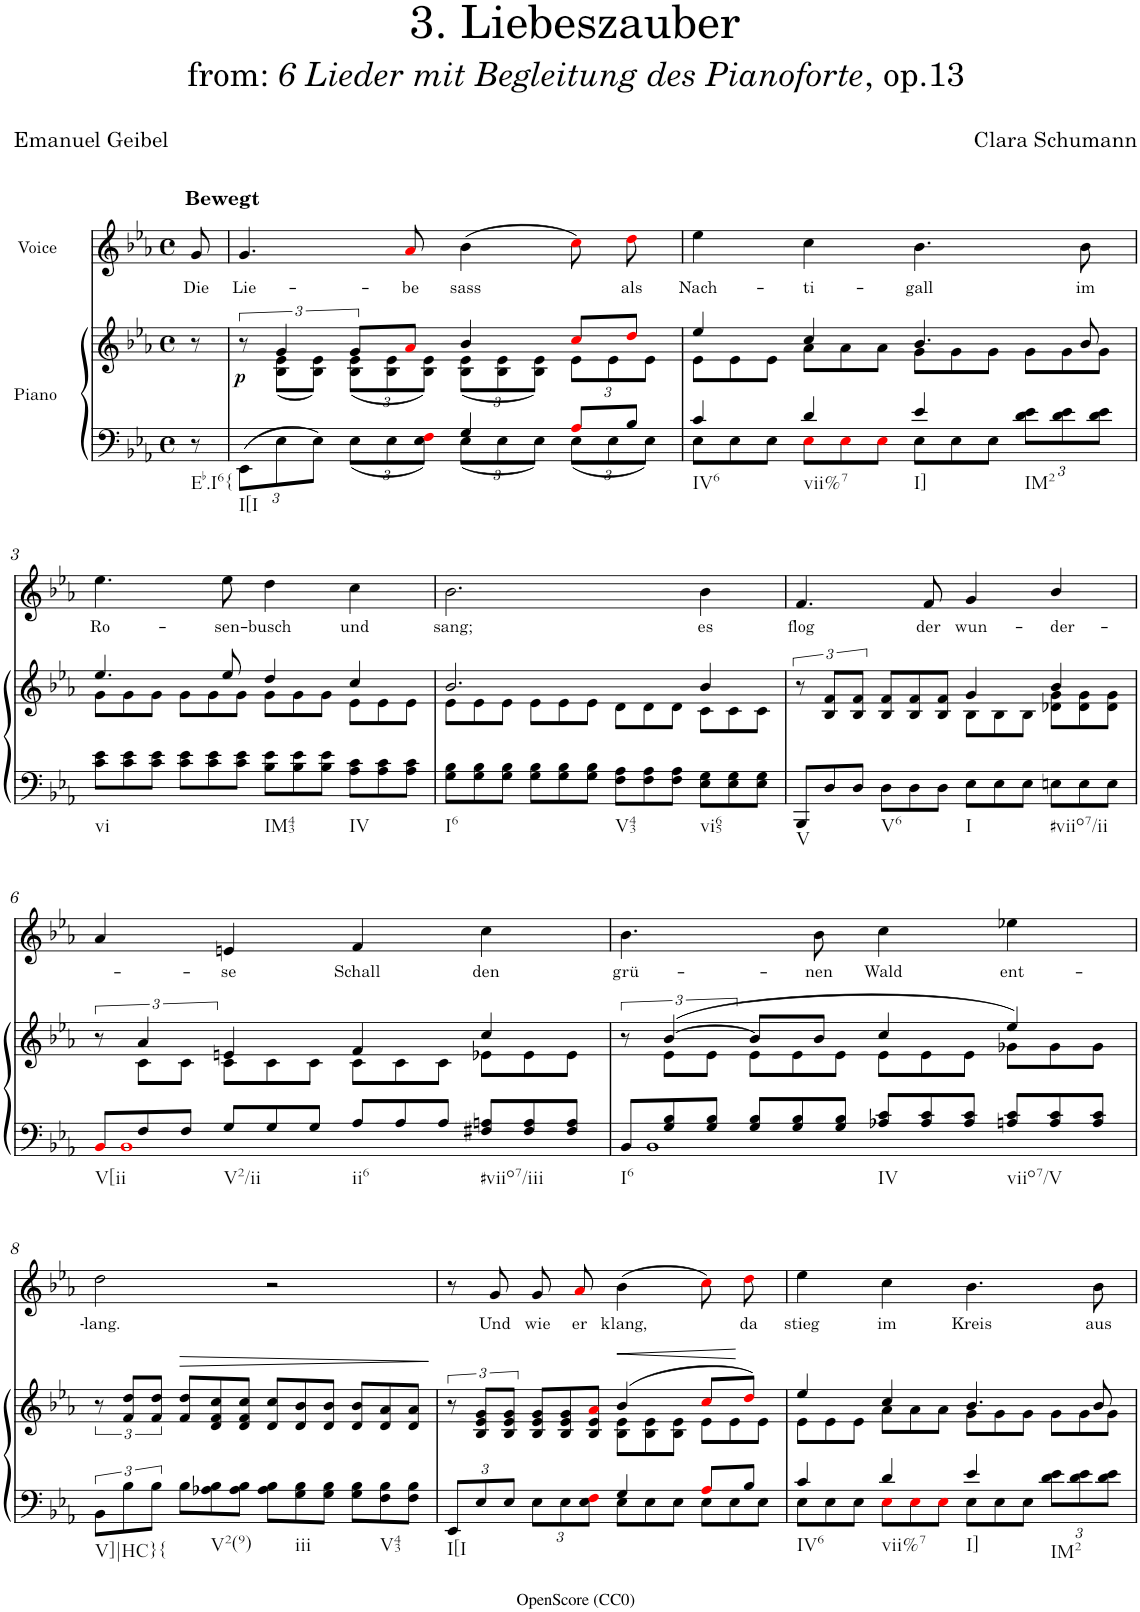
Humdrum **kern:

**kern	**kern	**dynam	**kern	**text
*part2	*part2	*part2	*part1	*part1
*staff3	*staff2	*staff2/3	*staff1	*staff1
*I"Piano	*	*	*I"Voice	*
*I'Pno	*	*	*	*
*clefF4	*clefG2	*	*clefG2	*
*k[b-e-a-]	*k[b-e-a-]	*	*k[b-e-a-]	*
*M4/4	*M4/4	*	*M4/4	*
*met(c)	*met(c)	*	*met(c)	*
=	=	=	=	=
!	!	!	!LO:TX:a:B:t=Bewegt	!
!LO:TX:b:t=Eb.I6{	!	!	!	!
!	!	!	!	!LO:LY:b
8r	8r	.	8g/	Die
=1	=1	=1	=1	=1
*Xbrackettup	*	*	*	*
*^	*^	*	*	*
!LO:TX:b:t=I[I	!	!	!	!	!	!
!	!	!	!	!LO:DY:b	!	!LO:LY:b
12EE-\L	2ryy	12r	12ryy	p	4.g/	Lie-
12E-\	.	6g/	(12B-\ 12e-\L	.	.	.
12E-\J	.	.	12B-\ 12e-\J)	.	.	.
*	*	*	*Xbrackettup	*	*	*
12E-\L	.	8g/L	(12B-\ 12e-\L	.	.	.
12E-\	.	.	12B-\ 12e-\	.	.	.
!	!	!	!	!	!	!LO:LY:b
.	.	8a-i/J	.	.	8a-i/	-be
12E-\ 12Fi\J	.	.	12B-\ 12e-\J)	.	.	.
!	!	!	!	!	!	!LO:LY:b
4G/	12E-\L	4b-/	(12B-\ 12e-\L	.	(4b-\	sass
.	12E-\	.	12B-\ 12e-\	.	.	.
.	12E-\J	.	12B-\ 12e-\J)	.	.	.
8A-i/L	12E-\L	8cci/L	12e-\L	.	8cci\L)	.
.	12E-\	.	12e-\	.	.	.
!	!	!	!	!	!	!LO:LY:b
8B-/J	.	8ddi/J	.	.	8ddi\J	als
.	12E-\J	.	12e-\J	.	.	.
=2	=2	=2	=2	=2	=2	=2
!LO:TX:b:t=IV6	!	!	!	!	!	!
!	!	!	!	!	!	!LO:LY:b
4c/	12E-\L	4ee-/	12e-\L	.	4ee-\	Nach-
.	12E-\	.	12e-\	.	.	.
.	12E-\J	.	12e-\J	.	.	.
!LO:TX:b:t=vii%7	!	!	!	!	!	!
!	!	!	!	!	!	!LO:LY:b
4d/	12E-i\L	4cc/	12a-\L	.	4cc\	-ti-
.	12E-i\	.	12a-\	.	.	.
.	12E-i\J	.	12a-\J	.	.	.
!LO:TX:b:t=I]	!	!	!	!	!	!
!	!	!	!	!	!	!LO:LY:b
4e-/	12E-\L	4.b-/	12g\L	.	4.b-\	-gall
.	12E-\	.	12g\	.	.	.
.	12E-\J	.	12g\J	.	.	.
!LO:TX:b:t=IM2	!	!	!	!	!	!
12d\ 12e-\L	4ryy	.	12g\L	.	.	.
12d\ 12e-\	.	.	12g\	.	.	.
!	!	!	!	!	!	!LO:LY:b
.	.	8b-/	.	.	8b-\	im
12d\ 12e-\J	.	.	12g\J	.	.	.
*v	*v	*	*	*	*	*
!!LO:LB:g=z
=3	=3	=3	=3	=3	=3
!LO:TX:b:t=vi	!	!	!	!	!
!	!	!	!	!	!LO:LY:b
12c\ 12e-\L	4.ee-/	12g\L	.	4.ee-\	Ro-
12c\ 12e-\	.	12g\	.	.	.
12c\ 12e-\J	.	12g\J	.	.	.
12c\ 12e-\L	.	12g\L	.	.	.
12c\ 12e-\	.	12g\	.	.	.
!	!	!	!	!	!LO:LY:b
.	8ee-/	.	.	8ee-\	-sen-
12c\ 12e-\J	.	12g\J	.	.	.
!LO:TX:b:t=IM43	!	!	!	!	!
!	!	!	!	!	!LO:LY:b
12B-\ 12e-\L	4dd/	12g\L	.	4dd\	-busch
12B-\ 12e-\	.	12g\	.	.	.
12B-\ 12e-\J	.	12g\J	.	.	.
!LO:TX:b:t=IV	!	!	!	!	!
!	!	!	!	!	!LO:LY:b
12A-\ 12c\L	4cc/	12e-\L	.	4cc\	und
12A-\ 12c\	.	12e-\	.	.	.
12A-\ 12c\J	.	12e-\J	.	.	.
=4	=4	=4	=4	=4	=4
!LO:TX:b:t=I6	!	!	!	!	!
!	!	!	!	!	!LO:LY:b
12G\ 12B-\L	2.b-/	12e-\L	.	2.b-\	sang;
12G\ 12B-\	.	12e-\	.	.	.
12G\ 12B-\J	.	12e-\J	.	.	.
12G\ 12B-\L	.	12e-\L	.	.	.
12G\ 12B-\	.	12e-\	.	.	.
12G\ 12B-\J	.	12e-\J	.	.	.
!LO:TX:b:t=V43	!	!	!	!	!
12F\ 12A-\L	.	12d\L	.	.	.
12F\ 12A-\	.	12d\	.	.	.
12F\ 12A-\J	.	12d\J	.	.	.
!LO:TX:b:t=vi65	!	!	!	!	!
!	!	!	!	!	!LO:LY:b
12E-\ 12G\L	4b-/	12c\L	.	4b-\	es
12E-\ 12G\	.	12c\	.	.	.
12E-\ 12G\J	.	12c\J	.	.	.
=5	=5	=5	=5	=5	=5
*	*brackettup	*	*	*	*
!LO:TX:b:t=V	!	!	!	!	!
!	!	!	!	!	!LO:LY:b
12BBB-/L	12r	2ryy	.	4.f/	flog
12D/	12B-/ 12f/L	.	.	.	.
12D/J	12B-/ 12f/J	.	.	.	.
*	*Xbrackettup	*	*	*	*
!LO:TX:b:t=V6	!	!	!	!	!
12D\L	12B-/ 12f/L	.	.	.	.
12D\	12B-/ 12f/	.	.	.	.
!	!	!	!	!	!LO:LY:b
.	.	.	.	8f/	der
12D\J	12B-/ 12f/J	.	.	.	.
!LO:TX:b:t=I	!	!	!	!	!
!	!	!	!	!	!LO:LY:b
12E-\L	4g/	12B-\L	.	4g/	wun-
12E-\	.	12B-\	.	.	.
12E-\J	.	12B-\J	.	.	.
!LO:TX:b:t=#viio7/ii	!	!	!	!	!
!	!	!	!	!	!LO:LY:b
12En\L	4b-/	12d-X\ 12g\L	.	4b-/	-der-
12E\	.	12d-\ 12g\	.	.	.
12E\J	.	12d-\ 12g\J	.	.	.
!!LO:LB:g=z
=6	=6	=6	=6	=6	=6
*^	*	*	*	*	*
*	*	*brackettup	*	*	*	*
!LO:TX:b:t=V[ii	!	!	!	!	!	!
12BB-i/L	1BB-i	12r	12ryy	.	4a-/	.
12F/	.	6a-/	12c\L	.	.	.
12F/J	.	.	12c\J	.	.	.
*	*	*	*Xbrackettup	*	*	*
!LO:TX:b:t=V2/ii	!	!	!	!	!	!
!	!	!	!	!	!	!LO:LY:b
12G/L	.	4en/	12c\L	.	4en/	-se
12G/	.	.	12c\	.	.	.
12G/J	.	.	12c\J	.	.	.
!LO:TX:b:t=ii6	!	!	!	!	!	!
!	!	!	!	!	!	!LO:LY:b
12A-/L	.	4f/	12c\L	.	4f/	Schall
12A-/	.	.	12c\	.	.	.
12A-/J	.	.	12c\J	.	.	.
!LO:TX:b:t=#viio7/iii	!	!	!	!	!	!
!	!	!	!	!	!	!LO:LY:b
12F#X/ 12An/L	.	4cc/	12e-X\L	.	4cc\	den
12F#/ 12A/	.	.	12e-\	.	.	.
12F#/ 12A/J	.	.	12e-\J	.	.	.
=7	=7	=7	=7	=7	=7	=7
*	*	*brackettup	*	*	*	*
!LO:TX:b:t=I6	!	!	!	!	!	!
!	!	!	!	!	!	!LO:LY:b
12BB-/L	1BB-	12r	12ryy	.	4.b-\	grü-
12G/ 12B-/	.	([6b-/	12e-\L	.	.	.
12G/ 12B-/J	.	.	12e-\J	.	.	.
*	*	*	*Xbrackettup	*	*	*
12G/ 12B-/L	.	8b-/L]	12e-\L	.	.	.
12G/ 12B-/	.	.	12e-\	.	.	.
!	!	!	!	!	!	!LO:LY:b
.	.	8b-/J	.	.	8b-\	-nen
12G/ 12B-/J	.	.	12e-\J	.	.	.
!LO:TX:b:t=IV	!	!	!	!	!	!
!	!	!	!	!	!	!LO:LY:b
12A-X/ 12c/L	.	4cc/	12e-\L	.	4cc\	Wald
12A-/ 12c/	.	.	12e-\	.	.	.
12A-/ 12c/J	.	.	12e-\J	.	.	.
!LO:TX:b:t=viio7/V	!	!	!	!	!	!
!	!	!	!	!	!	!LO:LY:b
12An/ 12c/L	.	4ee-/)	12g-X\L	.	4ee-X\	ent-
12A/ 12c/	.	.	12g-\	.	.	.
12A/ 12c/J	.	.	12g-\J	.	.	.
*v	*v	*	*	*	*	*
*	*v	*v	*	*	*
!!LO:LB:g=z
=8	=8	=8	=8	=8
*brackettup	*brackettup	*	*	*
*	*^	*	*	*
!LO:TX:b:t=V]|HC}{	!	!	!	!	!
!	!	!	!	!	!LO:LY:b
*	*v	*v	*	*	*
12BB-\L	12r	.	2dd\	-lang.
12B-\	12f/ 12dd/L	.	.	.
12B-\J	12f/ 12dd/J	.	.	.
*Xbrackettup	*Xbrackettup	*	*	*
!	!	!LO:HP:b	!	!
12B-\L	12f/ 12dd/L	>	.	.
!LO:TX:b:t=V2(9)	!	!	!	!
12A-X\ 12B-\	12d/ 12f/ 12cc/	.	.	.
12A-\ 12B-\J	12d/ 12f/ 12cc/J	.	.	.
12A-\ 12B-\L	12d/ 12cc/L	.	2r	.
!LO:TX:b:t=iii	!	!	!	!
12G\ 12B-\	12d/ 12b-/	.	.	.
12G\ 12B-\J	12d/ 12b-/J	.	.	.
12G\ 12B-\L	12d/ 12b-/L	.	.	.
!LO:TX:b:t=V43	!	!	!	!
12F\ 12B-\	12d/ 12a-/	.	.	.
12F\ 12B-\J	12d/ 12a-/J	.	.	.
.	.	]	.	.
=9	=9	=9	=9	=9
*^	*	*	*	*
*	*	*brackettup	*	*	*
*	*	*^	*	*	*
!LO:TX:b:t=I[I	!	!	!	!	!	!
12EE-/L	2ryy	12r	2ryy	.	8r	.
12E-/	.	12B-/ 12e-/ 12g/L	.	.	.	.
!	!	!	!	!	!	!LO:LY:b
.	.	.	.	.	8g/	Und
12E-/J	.	12B-/ 12e-/ 12g/J	.	.	.	.
*	*	*Xbrackettup	*	*	*	*
!	!	!	!	!	!	!LO:LY:b
12E-\L	.	12B-/ 12e-/ 12g/L	.	.	8g/L	wie
12E-\	.	12B-/ 12e-/ 12g/	.	.	.	.
!	!	!	!	!	!	!LO:LY:b
.	.	.	.	.	8a-i/J	er
12E-\ 12Fi\J	.	12B-/ 12e-/ 12a-i/J	.	.	.	.
!	!	!	!	!LO:HP:b	!	!LO:LY:b
4G/	12E-\L	(4b-/	12B-\ 12e-\L	<	(4b-\	klang,
.	12E-\	.	12B-\ 12e-\	.	.	.
.	12E-\J	.	12B-\ 12e-\J	.	.	.
8A-i/L	12E-\L	8cci/L	12e-\L	.	8cci\L)	.
.	12E-\	.	12e-\	.	.	.
!	!	!	!	!	!	!LO:LY:b
8B-/J	.	8ddi/J)	.	[	8ddi\J	da
.	12E-\J	.	12e-\J	.	.	.
=10	=10	=10	=10	=10	=10	=10
!LO:TX:b:t=IV6	!	!	!	!	!	!
!	!	!	!	!	!	!LO:LY:b
4c/	12E-\L	4ee-/	12e-\L	.	4ee-\	stieg
.	12E-\	.	12e-\	.	.	.
.	12E-\J	.	12e-\J	.	.	.
!LO:TX:b:t=vii%7	!	!	!	!	!	!
!	!	!	!	!	!	!LO:LY:b
4d/	12E-i\L	4cc/	12a-\L	.	4cc\	im
.	12E-i\	.	12a-\	.	.	.
.	12E-i\J	.	12a-\J	.	.	.
!LO:TX:b:t=I]	!	!	!	!	!	!
!	!	!	!	!	!	!LO:LY:b
4e-/	12E-\L	4.b-/	12g\L	.	4.b-\	Kreis
.	12E-\	.	12g\	.	.	.
.	12E-\J	.	12g\J	.	.	.
!LO:TX:b:t=IM2	!	!	!	!	!	!
12d\ 12e-\L	4ryy	.	12g\L	.	.	.
12d\ 12e-\	.	.	12g\	.	.	.
!	!	!	!	!	!	!LO:LY:b
.	.	8b-/	.	.	8b-\	aus
12d\ 12e-\J	.	.	12g\J	.	.	.
*v	*v	*	*	*	*	*
*	*v	*v	*	*	*
=	=	=	=	=
*-	*-	*-	*-	*-
